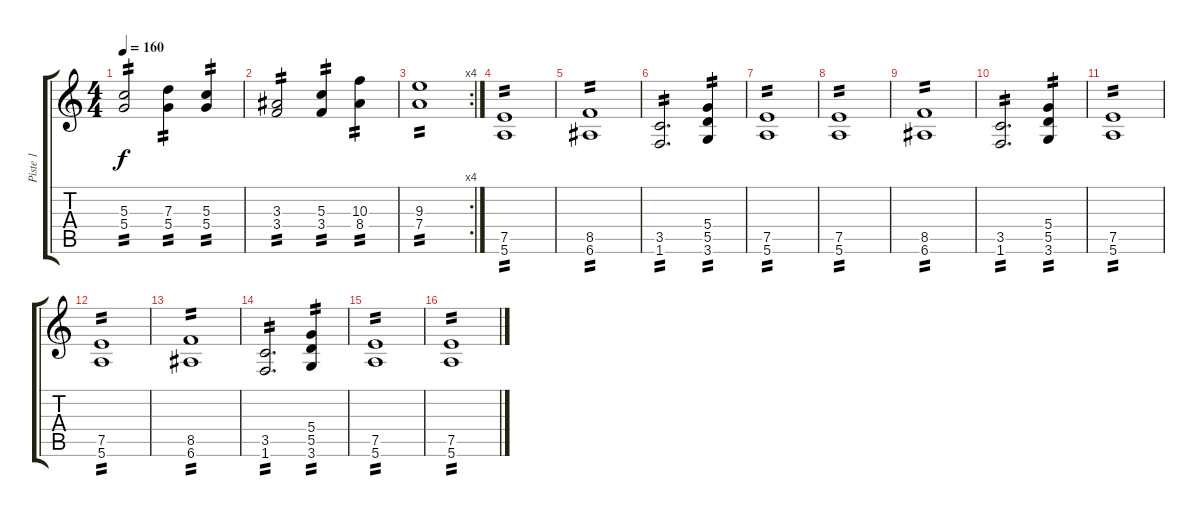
\track ("Piste 1" "Piste 1") {instrument overdrivenguitar}
\staff {score tabs}
\tuning (E4 B3 G3 D3 A2 E2) {hide}
\ts (4 4)
\tempo 160
\clef g2
\ks c
(5.3 5.4).2{tp 2 dy f} (7.3 5.4).4{tp 2} (5.3 5.4).4{tp 2} |
(3.3 3.4).2{tp 2} (5.3 3.4).4{tp 2} (10.3 8.4).4{tp 2} |
\rc 4
(9.3 7.4).1{tp 2} |
(7.5 5.6).1{tp 2} |
(8.5 6.6).1{tp 2} |
(3.5 1.6).2{d tp 2} (5.4 5.5 3.6).4{tp 2} |
(7.5 5.6).1{tp 2} |
(7.5 5.6).1{tp 2} |
(8.5 6.6).1{tp 2} |
(3.5 1.6).2{d tp 2} (5.4 5.5 3.6).4{tp 2} |
(7.5 5.6).1{tp 2} |
(7.5 5.6).1{tp 2} |
(8.5 6.6).1{tp 2} |
(3.5 1.6).2{d tp 2} (5.4 5.5 3.6).4{tp 2} |
(7.5 5.6).1{tp 2} |
(7.5 5.6).1{tp 2}
